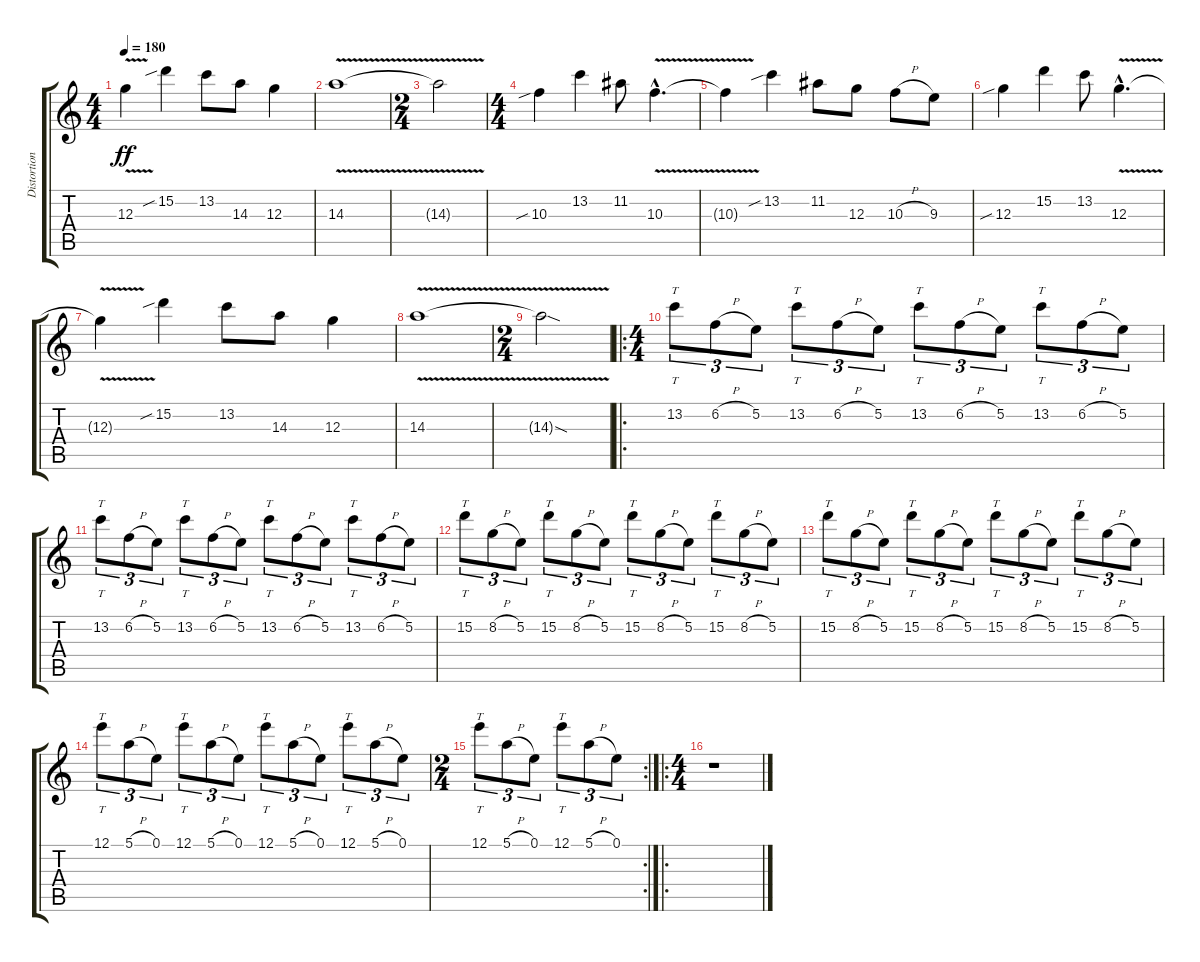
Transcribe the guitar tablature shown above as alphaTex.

\track ("Distortion Guitar - Roberto Alvarez" "Distortion") {instrument distortionguitar}
\staff {score tabs}
\tuning (E4 B3 G3 D3 A2 E2) {hide}
\ts (4 4)
\tempo 180
\clef g2
\ks c
12.3{v t}.4{dy ff} 15.2{sib}.4 13.2.8 14.3.8 12.3.4 |
14.3{v}.1 |
\ts (2 4)
14.3{v t}.2 |
\ts (4 4)
10.3{sib}.4 13.2.4 11.2.8 10.3{v hac}.4{d} |
10.3{v t}.4 13.2{sib}.4 11.2.8 12.3.8 10.3{h}.8 9.3.8 |
12.3{sib}.4 15.2.4 13.2.8 12.3{v hac}.4{d} |
12.3{v t}.4 15.2{sib}.4 13.2.8 14.3.8 12.3.4 |
14.3{v}.1 |
\ts (2 4)
14.3{sod t}.2 |
\ro
\ts (4 4)
13.2.8{tt tu (3 2)} 6.2{h}.8{tu (3 2)} 5.2.8{tu (3 2)} 13.2.8{tt tu (3 2)} 6.2{h}.8{tu (3 2)} 5.2.8{tu (3 2)} 13.2.8{tt tu (3 2)} 6.2{h}.8{tu (3 2)} 5.2.8{tu (3 2)} 13.2.8{tt tu (3 2)} 6.2{h}.8{tu (3 2)} 5.2.8{tu (3 2)} |
13.2.8{tt tu (3 2)} 6.2{h}.8{tu (3 2)} 5.2.8{tu (3 2)} 13.2.8{tt tu (3 2)} 6.2{h}.8{tu (3 2)} 5.2.8{tu (3 2)} 13.2.8{tt tu (3 2)} 6.2{h}.8{tu (3 2)} 5.2.8{tu (3 2)} 13.2.8{tt tu (3 2)} 6.2{h}.8{tu (3 2)} 5.2.8{tu (3 2)} |
15.2.8{tt tu (3 2)} 8.2{h}.8{tu (3 2)} 5.2.8{tu (3 2)} 15.2.8{tt tu (3 2)} 8.2{h}.8{tu (3 2)} 5.2.8{tu (3 2)} 15.2.8{tt tu (3 2)} 8.2{h}.8{tu (3 2)} 5.2.8{tu (3 2)} 15.2.8{tt tu (3 2)} 8.2{h}.8{tu (3 2)} 5.2.8{tu (3 2)} |
15.2.8{tt tu (3 2)} 8.2{h}.8{tu (3 2)} 5.2.8{tu (3 2)} 15.2.8{tt tu (3 2)} 8.2{h}.8{tu (3 2)} 5.2.8{tu (3 2)} 15.2.8{tt tu (3 2)} 8.2{h}.8{tu (3 2)} 5.2.8{tu (3 2)} 15.2.8{tt tu (3 2)} 8.2{h}.8{tu (3 2)} 5.2.8{tu (3 2)} |
12.1.8{tt tu (3 2)} 5.1{h}.8{tu (3 2)} 0.1.8{tu (3 2)} 12.1.8{tt tu (3 2)} 5.1{h}.8{tu (3 2)} 0.1.8{tu (3 2)} 12.1.8{tt tu (3 2)} 5.1{h}.8{tu (3 2)} 0.1.8{tu (3 2)} 12.1.8{tt tu (3 2)} 5.1{h}.8{tu (3 2)} 0.1.8{tu (3 2)} |
\rc 2
\ts (2 4)
12.1.8{tt tu (3 2)} 5.1{h}.8{tu (3 2)} 0.1.8{tu (3 2)} 12.1.8{tt tu (3 2)} 5.1{h}.8{tu (3 2)} 0.1.8{tu (3 2)} |
\ro
\ts (4 4)
r.1
